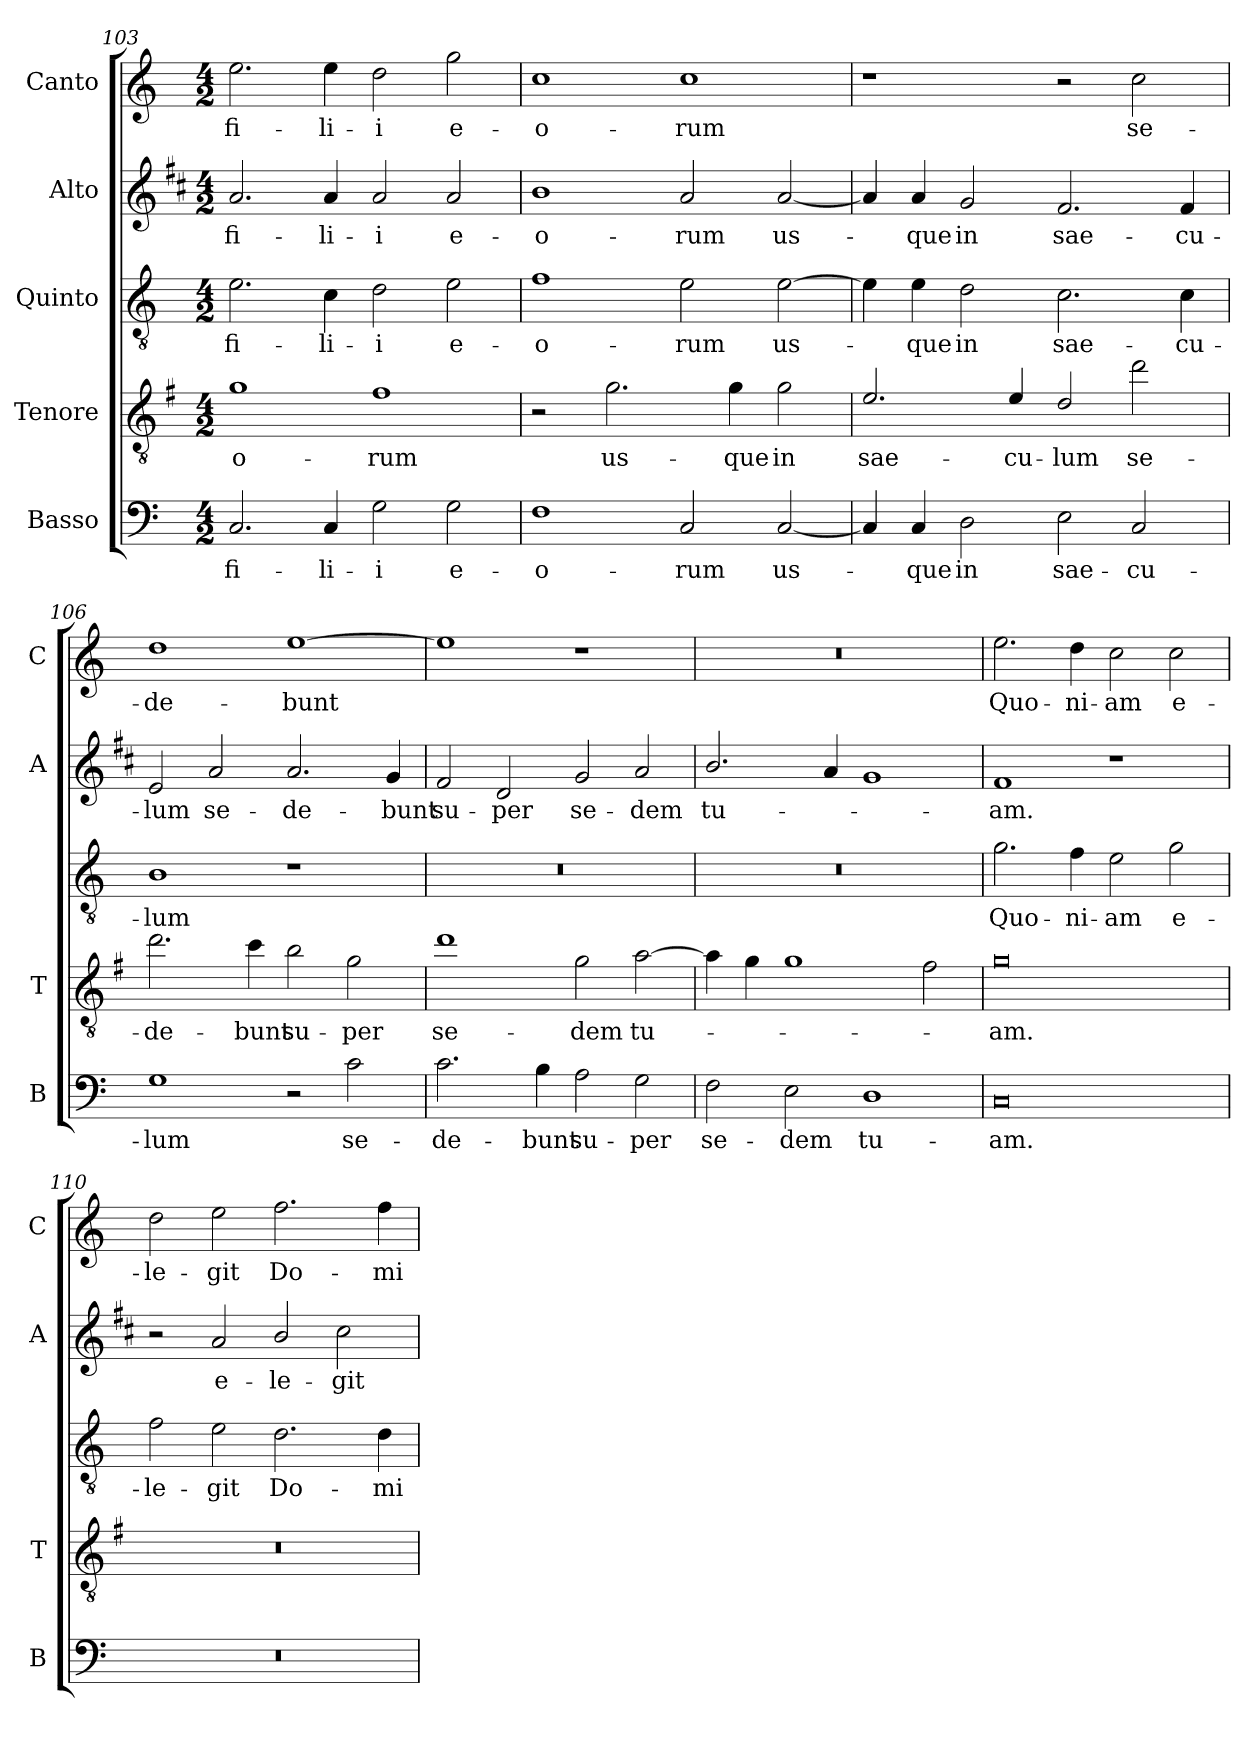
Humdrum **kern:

**kern	**text	**kern	**text	**kern	**text	**kern	**text	**kern	**text
*part5	*part5	*part4	*part4	*part3	*part3	*part2	*part2	*part1	*part1
*staff5	*staff5	*staff4	*staff4	*staff3	*staff3	*staff2	*staff2	*staff1	*staff1
*I"Basso	*	*I"Tenore	*	*I"Quinto	*	*I"Alto	*	*I"Canto	*
*I'B	*	*I'T	*	*	*	*I'A	*	*I'C	*
*clefF4	*	*clefGv2	*	*clefGv2	*	*clefG2	*	*clefG2	*
*	*	*ITrd4c7	*	*	*	*ITrd1c2	*	*	*
*k[]	*	*k[]	*	*k[]	*	*k[]	*	*k[]	*
*C:	*	*C:	*	*C:	*	*C:	*	*C:	*
*M4/2	*	*M4/2	*	*M4/2	*	*M4/2	*	*M4/2	*
=103	=103	=103	=103	=103	=103	=103	=103	=103	=103
!	!LO:LY:b	!	!LO:LY:b	!	!LO:LY:b	!	!LO:LY:b	!	!LO:LY:b
2.C/	fi-	1c	-o-	2.e\	fi-	2.g/	fi-	2.ee\	fi-
!	!LO:LY:b	!	!	!	!LO:LY:b	!	!LO:LY:b	!	!LO:LY:b
4C/	-li-	.	.	4c\	-li-	4g/	-li-	4ee\	-li-
!	!LO:LY:b	!	!LO:LY:b	!	!LO:LY:b	!	!LO:LY:b	!	!LO:LY:b
2G\	-i	1B	-rum	2d\	-i	2g/	-i	2dd\	-i
!	!LO:LY:b	!	!	!	!LO:LY:b	!	!LO:LY:b	!	!LO:LY:b
2G\	e-	.	.	2e\	e-	2g/	e-	2gg\	e-
=104	=104	=104	=104	=104	=104	=104	=104	=104	=104
!	!LO:LY:b	!	!	!	!LO:LY:b	!	!LO:LY:b	!	!LO:LY:b
1F	-o-	2r	.	1f	-o-	1a	-o-	1cc	-o-
!	!	!	!LO:LY:b	!	!	!	!	!	!
.	.	2.c\	us-	.	.	.	.	.	.
!	!LO:LY:b	!	!	!	!LO:LY:b	!	!LO:LY:b	!	!LO:LY:b
2C/	-rum	.	.	2e\	-rum	2g/	-rum	1cc	-rum
!	!	!	!LO:LY:b	!	!	!	!	!	!
.	.	4c\	-que	.	.	.	.	.	.
!	!LO:LY:b	!	!LO:LY:b	!	!LO:LY:b	!	!LO:LY:b	!	!
[2C/	us-	2c\	in	[2e\	us-	[2g/	us-	.	.
!!LO:PB:g=z
=105	=105	=105	=105	=105	=105	=105	=105	=105	=105
!	!	!	!LO:LY:b	!	!	!	!	!	!
4C/]	.	2.A/	sae-	4e\]	.	4g/]	.	1r	.
!	!LO:LY:b	!	!	!	!LO:LY:b	!	!LO:LY:b	!	!
4C/	-que	.	.	4e\	-que	4g/	-que	.	.
!	!LO:LY:b	!	!	!	!LO:LY:b	!	!LO:LY:b	!	!
2D\	in	.	.	2d\	in	2f/	in	.	.
!	!	!	!LO:LY:b	!	!	!	!	!	!
.	.	4A/	-cu-	.	.	.	.	.	.
!	!LO:LY:b	!	!LO:LY:b	!	!LO:LY:b	!	!LO:LY:b	!	!
2E\	sae-	2G/	-lum	2.c\	sae-	2.e/	sae-	2r	.
!	!LO:LY:b	!	!LO:LY:b	!	!	!	!	!	!LO:LY:b
2C/	-cu-	2g\	se-	.	.	.	.	2cc\	se-
!	!	!	!	!	!LO:LY:b	!	!LO:LY:b	!	!
.	.	.	.	4c\	-cu-	4e/	-cu-	.	.
=106	=106	=106	=106	=106	=106	=106	=106	=106	=106
!	!LO:LY:b	!	!LO:LY:b	!	!LO:LY:b	!	!LO:LY:b	!	!LO:LY:b
1G	-lum	2.g\	-de-	1B	-lum	2d/	-lum	1dd	-de-
!	!	!	!	!	!	!	!LO:LY:b	!	!
.	.	.	.	.	.	2g/	se-	.	.
!	!	!	!LO:LY:b	!	!	!	!	!	!
.	.	4f\	-bunt	.	.	.	.	.	.
!	!	!	!LO:LY:b	!	!	!	!LO:LY:b	!	!LO:LY:b
2r	.	2e\	su-	1r	.	2.g/	-de-	[1ee	-bunt
!	!LO:LY:b	!	!LO:LY:b	!	!	!	!	!	!
2c\	se-	2c\	-per	.	.	.	.	.	.
!	!	!	!	!	!	!	!LO:LY:b	!	!
.	.	.	.	.	.	4f/	-bunt	.	.
=107	=107	=107	=107	=107	=107	=107	=107	=107	=107
!	!LO:LY:b	!	!LO:LY:b	!	!	!	!LO:LY:b	!	!
2.c\	-de-	1g	se-	0r	.	2e/	su-	1ee]	.
!	!	!	!	!	!	!	!LO:LY:b	!	!
.	.	.	.	.	.	2c/	-per	.	.
!	!LO:LY:b	!	!	!	!	!	!	!	!
4B\	-bunt	.	.	.	.	.	.	.	.
!	!LO:LY:b	!	!LO:LY:b	!	!	!	!LO:LY:b	!	!
2A\	su-	2c\	-dem	.	.	2f/	se-	1r	.
!	!LO:LY:b	!	!LO:LY:b	!	!	!	!LO:LY:b	!	!
2G\	-per	[2d\	tu-	.	.	2g/	-dem	.	.
=108	=108	=108	=108	=108	=108	=108	=108	=108	=108
!	!LO:LY:b	!	!	!	!	!	!LO:LY:b	!	!
2F\	se-	4d\]	.	0r	.	2.a/	tu-	0r	.
.	.	4c\	.	.	.	.	.	.	.
!	!LO:LY:b	!	!	!	!	!	!	!	!
2E\	-dem	1c	.	.	.	.	.	.	.
.	.	.	.	.	.	4g/	.	.	.
!	!LO:LY:b	!	!	!	!	!	!	!	!
1D	tu-	.	.	.	.	1f	.	.	.
.	.	2B\	.	.	.	.	.	.	.
!!LO:LB:g=z
=109	=109	=109	=109	=109	=109	=109	=109	=109	=109
!	!LO:LY:b	!	!LO:LY:b	!	!LO:LY:b	!	!LO:LY:b	!	!LO:LY:b
0C	-am.	0c	-am.	2.g\	Quo-	1e	-am.	2.ee\	Quo-
!	!	!	!	!	!LO:LY:b	!	!	!	!LO:LY:b
.	.	.	.	4f\	-ni-	.	.	4dd\	-ni-
!	!	!	!	!	!LO:LY:b	!	!	!	!LO:LY:b
.	.	.	.	2e\	-am	1r	.	2cc\	-am
!	!	!	!	!	!LO:LY:b	!	!	!	!LO:LY:b
.	.	.	.	2g\	e-	.	.	2cc\	e-
=110	=110	=110	=110	=110	=110	=110	=110	=110	=110
!	!	!	!	!	!LO:LY:b	!	!	!	!LO:LY:b
0r	.	0r	.	2f\	-le-	2r	.	2dd\	-le-
!	!	!	!	!	!LO:LY:b	!	!LO:LY:b	!	!LO:LY:b
.	.	.	.	2e\	-git	2g/	e-	2ee\	-git
!	!	!	!	!	!LO:LY:b	!	!LO:LY:b	!	!LO:LY:b
.	.	.	.	2.d\	Do-	2a/	-le-	2.ff\	Do-
!	!	!	!	!	!	!	!LO:LY:b	!	!
.	.	.	.	.	.	2b\	-git	.	.
!	!	!	!	!	!LO:LY:b	!	!	!	!LO:LY:b
.	.	.	.	4d\	-mi-	.	.	4ff\	-mi-
=	=	=	=	=	=	=	=	=	=
*-	*-	*-	*-	*-	*-	*-	*-	*-	*-
